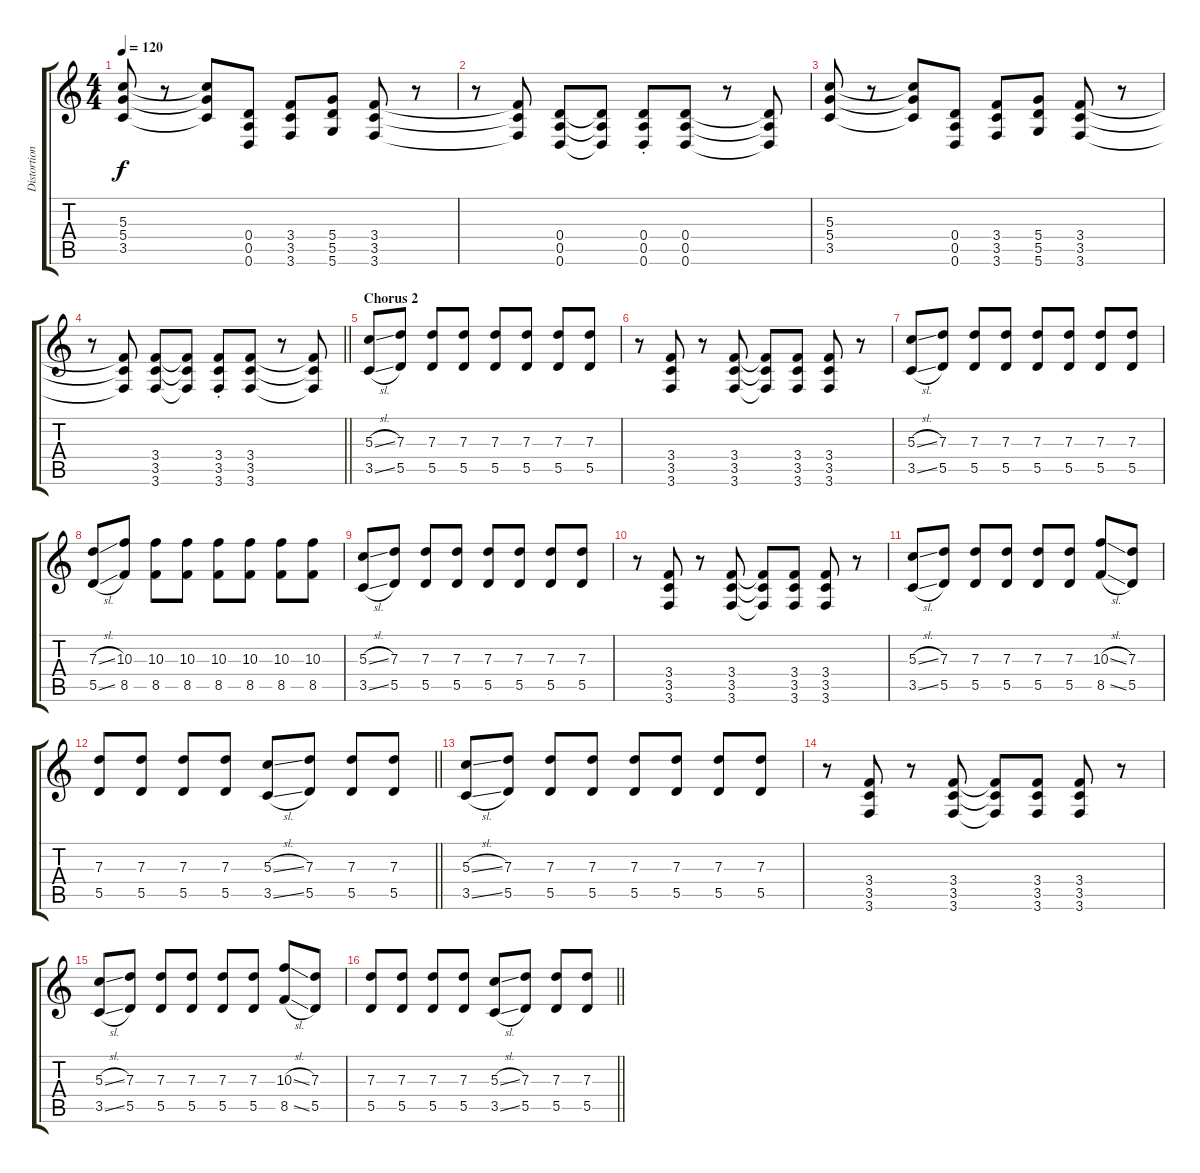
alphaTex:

\track ("Distortion 1" "Distortion") {instrument distortionguitar}
\staff {score tabs}
\tuning (E4 B3 G3 D3 A2 D2) {hide}
\ts (4 4)
\tempo 120
\clef g2
\ks c
(5.3 5.4 3.5).8{dy f} r.8 (5.3{t} 5.4{t} 3.5{t}).8 (0.4 0.5 0.6).8 (3.4 3.5 3.6).8 (5.4 5.5 5.6).8 (3.4 3.5 3.6).8 r.8 |
r.8 (3.4{t} 3.5{t} 3.6{t}).8 (0.4 0.5 0.6).8 (0.4{t} 0.5{t} 0.6{t}).8 (0.4{st} 0.5{st} 0.6{st}).8 (0.4 0.5 0.6).8 r.8 (0.4{t} 0.5{t} 0.6{t}).8 |
(5.3 5.4 3.5).8 r.8 (5.3{t} 5.4{t} 3.5{t}).8 (0.4 0.5 0.6).8 (3.4 3.5 3.6).8 (5.4 5.5 5.6).8 (3.4 3.5 3.6).8 r.8 |
\barLineRight lightlight
r.8 (3.4{t} 3.5{t} 3.6{t}).8 (3.4 3.5 3.6).8 (3.4{t} 3.5{t} 3.6{t}).8 (3.4{st} 3.5{st} 3.6{st}).8 (3.4 3.5 3.6).8 r.8 (3.4{t} 3.5{t} 3.6{t}).8 |
\section ("" "Chorus 2")
(5.3{sl} 3.5{sl}).8 (7.3 5.5).8 (7.3 5.5).8 (7.3 5.5).8 (7.3 5.5).8 (7.3 5.5).8 (7.3 5.5).8 (7.3 5.5).8 |
r.8 (3.4 3.5 3.6).8 r.8 (3.4 3.5 3.6).8 (3.4{t} 3.5{t} 3.6{t}).8 (3.4 3.5 3.6).8 (3.4 3.5 3.6).8 r.8 |
(5.3{sl} 3.5{sl}).8 (7.3 5.5).8 (7.3 5.5).8 (7.3 5.5).8 (7.3 5.5).8 (7.3 5.5).8 (7.3 5.5).8 (7.3 5.5).8 |
(7.3{sl} 5.5{sl}).8 (10.3 8.5).8 (10.3 8.5).8 (10.3 8.5).8 (10.3 8.5).8 (10.3 8.5).8 (10.3 8.5).8 (10.3 8.5).8 |
(5.3{sl} 3.5{sl}).8 (7.3 5.5).8 (7.3 5.5).8 (7.3 5.5).8 (7.3 5.5).8 (7.3 5.5).8 (7.3 5.5).8 (7.3 5.5).8 |
r.8 (3.4 3.5 3.6).8 r.8 (3.4 3.5 3.6).8 (3.4{t} 3.5{t} 3.6{t}).8 (3.4 3.5 3.6).8 (3.4 3.5 3.6).8 r.8 |
(5.3{sl} 3.5{sl}).8 (7.3 5.5).8 (7.3 5.5).8 (7.3 5.5).8 (7.3 5.5).8 (7.3 5.5).8 (10.3{sl} 8.5{sl}).8 (7.3 5.5).8 |
\barLineRight lightlight
(7.3 5.5).8 (7.3 5.5).8 (7.3 5.5).8 (7.3 5.5).8 (5.3{sl} 3.5{sl}).8 (7.3 5.5).8 (7.3 5.5).8 (7.3 5.5).8 |
(5.3{sl} 3.5{sl}).8 (7.3 5.5).8 (7.3 5.5).8 (7.3 5.5).8 (7.3 5.5).8 (7.3 5.5).8 (7.3 5.5).8 (7.3 5.5).8 |
r.8 (3.4 3.5 3.6).8 r.8 (3.4 3.5 3.6).8 (3.4{t} 3.5{t} 3.6{t}).8 (3.4 3.5 3.6).8 (3.4 3.5 3.6).8 r.8 |
(5.3{sl} 3.5{sl}).8 (7.3 5.5).8 (7.3 5.5).8 (7.3 5.5).8 (7.3 5.5).8 (7.3 5.5).8 (10.3{sl} 8.5{sl}).8 (7.3 5.5).8 |
\barLineRight lightlight
(7.3 5.5).8 (7.3 5.5).8 (7.3 5.5).8 (7.3 5.5).8 (5.3{sl} 3.5{sl}).8 (7.3 5.5).8 (7.3 5.5).8 (7.3 5.5).8
